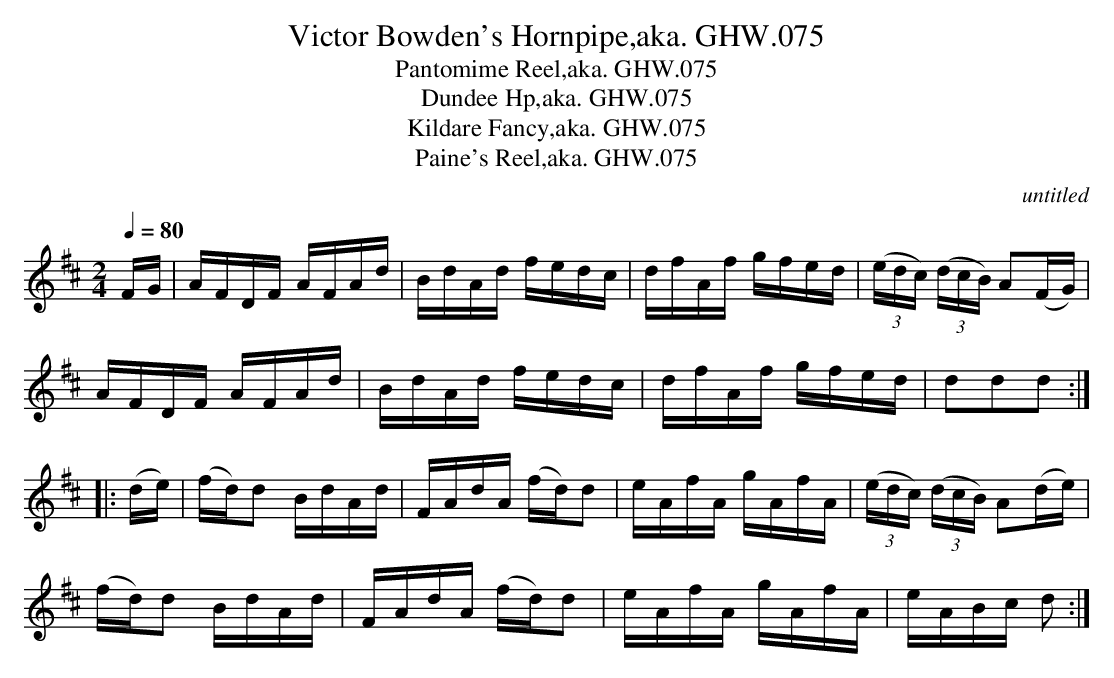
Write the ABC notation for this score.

X:1
T:Victor Bowden's Hornpipe,aka. GHW.075
T:Pantomime Reel,aka. GHW.075
T:Dundee Hp,aka. GHW.075
T:Kildare Fancy,aka. GHW.075
T:Paine's Reel,aka. GHW.075
M:2/4
L:1/16
Q:1/4=80
C:untitled
K:D
FG|AFDF AFAd|BdAd fedc|dfAf gfed|((3edc) ((3dcB) A2(FG)|
AFDF AFAd|BdAd fedc|dfAf gfed|d2d2d2:|
|:(de)|(fd)d2 BdAd|FAdA (fd)d2|eAfA gAfA|((3edc) ((3dcB) A2(de)|
(fd)d2 BdAd|FAdA (fd)d2|eAfA gAfA|eABc d2:|
